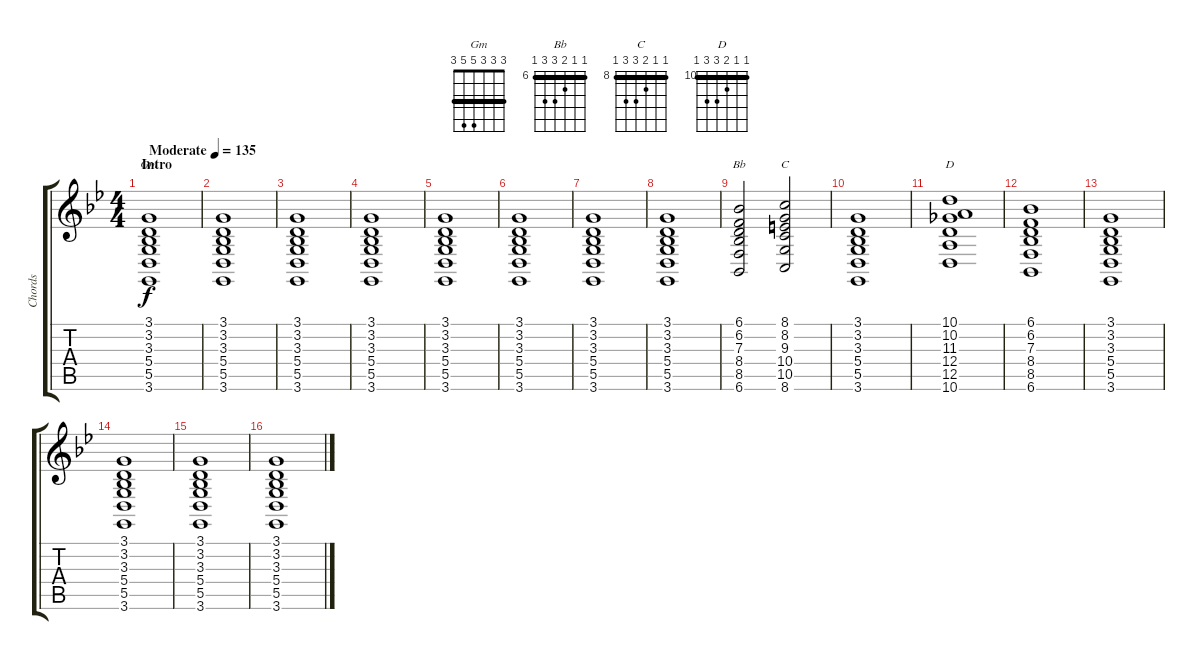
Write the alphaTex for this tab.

\track ("Chords" "Chords") {instrument drawbarorgan}
\staff {score tabs}
\tuning (E4 B3 G3 D3 A2 E2) {hide}
\chord ("Gm" 3 3 3 5 5 3) {barre 3}
\chord ("Bb" 6 6 7 8 8 6) {firstfret 6 barre 6}
\chord ("C" 8 8 9 10 10 8) {firstfret 8 barre 8}
\chord ("D" 10 10 11 12 12 10) {firstfret 10 barre 10}
\ts (4 4)
\section ("" "Intro")
\tempo (135 "Moderate")
\clef g2
\ks gminor
(3.1 3.2 3.3 5.4 5.5 3.6).1{ch "Gm" dy f instrument drawbarorgan} |
(3.1 3.2 3.3 5.4 5.5 3.6).1 |
(3.1 3.2 3.3 5.4 5.5 3.6).1 |
(3.1 3.2 3.3 5.4 5.5 3.6).1 |
(3.1 3.2 3.3 5.4 5.5 3.6).1 |
(3.1 3.2 3.3 5.4 5.5 3.6).1 |
(3.1 3.2 3.3 5.4 5.5 3.6).1 |
(3.1 3.2 3.3 5.4 5.5 3.6).1 |
(6.1 6.2 7.3 8.4 8.5 6.6).2{ch "Bb"} (8.1 8.2 9.3 10.4 10.5 8.6).2{ch "C"} |
(3.1 3.2 3.3 5.4 5.5 3.6).1 |
(10.1 10.2 11.3 12.4 12.5 10.6).1{ch "D"} |
(6.1 6.2 7.3 8.4 8.5 6.6).1 |
(3.1 3.2 3.3 5.4 5.5 3.6).1 |
(3.1 3.2 3.3 5.4 5.5 3.6).1 |
(3.1 3.2 3.3 5.4 5.5 3.6).1 |
(3.1 3.2 3.3 5.4 5.5 3.6).1
